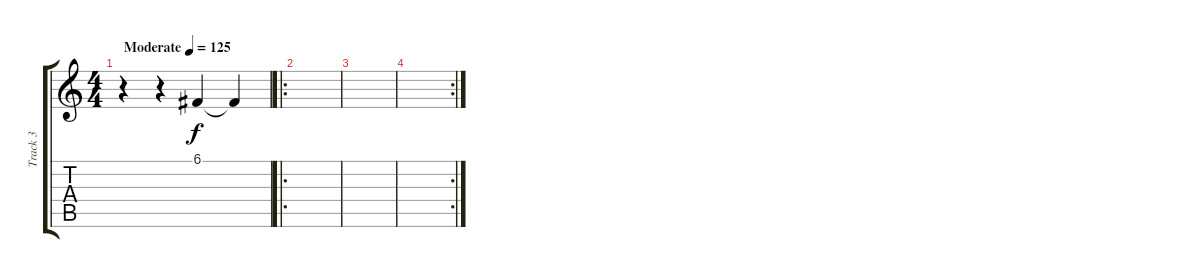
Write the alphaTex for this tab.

\track ("Track 3" "Track 3") {instrument reversecymbal}
\staff {score tabs}
\tuning (C4 G3 Eb3 Bb2 F2 C2) {hide}
\ts (4 4)
\tempo (125 "Moderate")
\clef g2
\ks c
r.4{dy f instrument reversecymbal} r.4 6.1.4 6.1{t}.4 |
\ro
|
|
\rc 2
